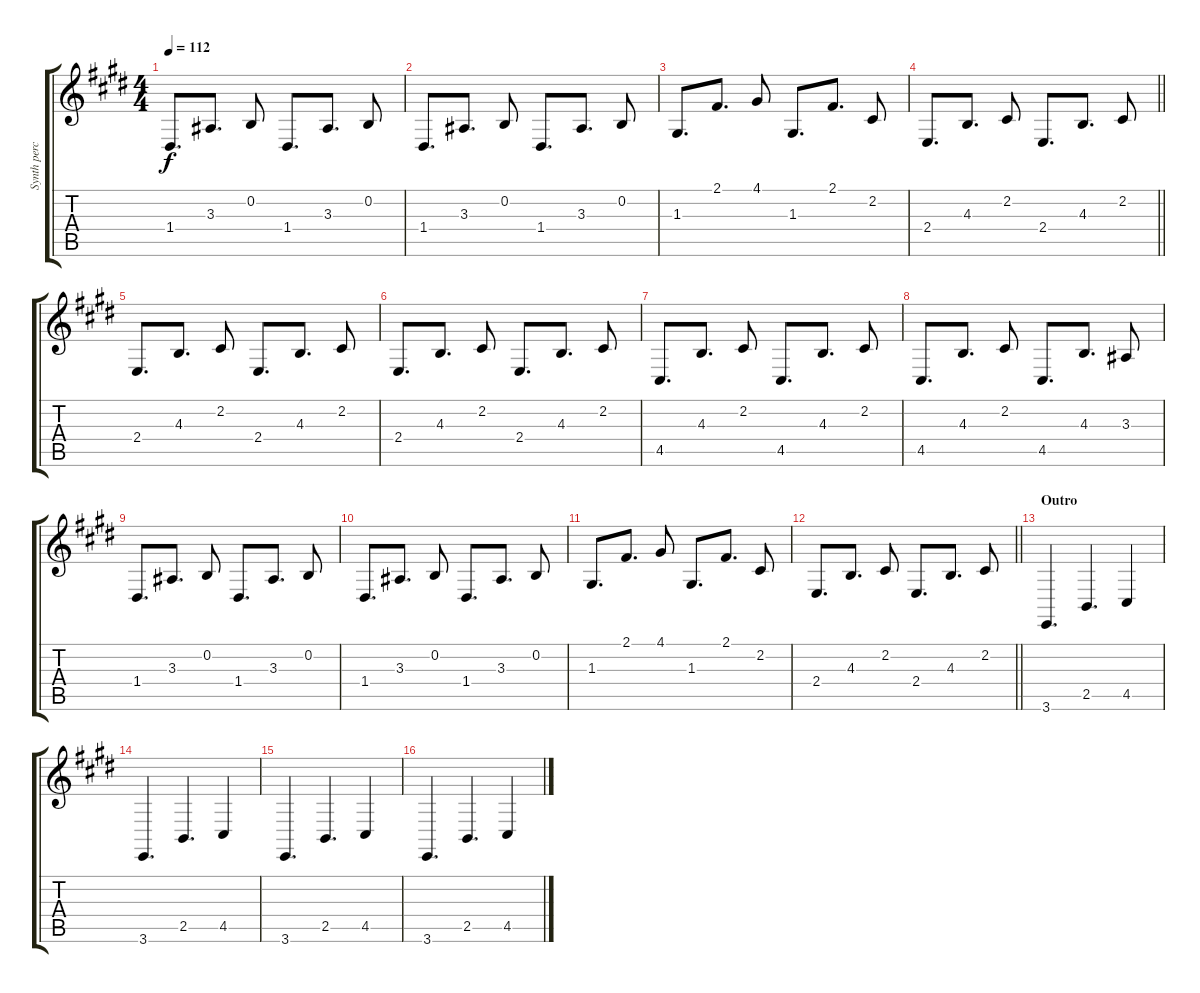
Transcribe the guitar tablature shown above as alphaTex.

\track ("Synth perc" "Synth perc") {instrument kalimba}
\staff {score tabs}
\tuning (E4 B3 G3 D3 A2 Db2) {hide}
\ts (4 4)
\tempo 112
\clef g2
\ks e
1.4.8{d dy f} 3.3.8{d} 0.2.8 1.4.8{d} 3.3.8{d} 0.2.8 |
1.4.8{d} 3.3.8{d} 0.2.8 1.4.8{d} 3.3.8{d} 0.2.8 |
1.3.8{d} 2.1.8{d} 4.1.8 1.3.8{d} 2.1.8{d} 2.2.8 |
\barLineRight lightlight
2.4.8{d} 4.3.8{d} 2.2.8 2.4.8{d} 4.3.8{d} 2.2.8 |
2.4.8{d} 4.3.8{d} 2.2.8 2.4.8{d} 4.3.8{d} 2.2.8 |
2.4.8{d} 4.3.8{d} 2.2.8 2.4.8{d} 4.3.8{d} 2.2.8 |
4.5.8{d} 4.3.8{d} 2.2.8 4.5.8{d} 4.3.8{d} 2.2.8 |
4.5.8{d} 4.3.8{d} 2.2.8 4.5.8{d} 4.3.8{d} 3.3.8 |
1.4.8{d} 3.3.8{d} 0.2.8 1.4.8{d} 3.3.8{d} 0.2.8 |
1.4.8{d} 3.3.8{d} 0.2.8 1.4.8{d} 3.3.8{d} 0.2.8 |
1.3.8{d} 2.1.8{d} 4.1.8 1.3.8{d} 2.1.8{d} 2.2.8 |
\barLineRight lightlight
2.4.8{d} 4.3.8{d} 2.2.8 2.4.8{d} 4.3.8{d} 2.2.8 |
\section ("" "Outro")
3.6.4{d volume 0} 2.5.4{d} 4.5.4 |
3.6.4{d volume 4} 2.5.4{d} 4.5.4 |
3.6.4{d} 2.5.4{d} 4.5.4 |
3.6.4{d} 2.5.4{d} 4.5.4
